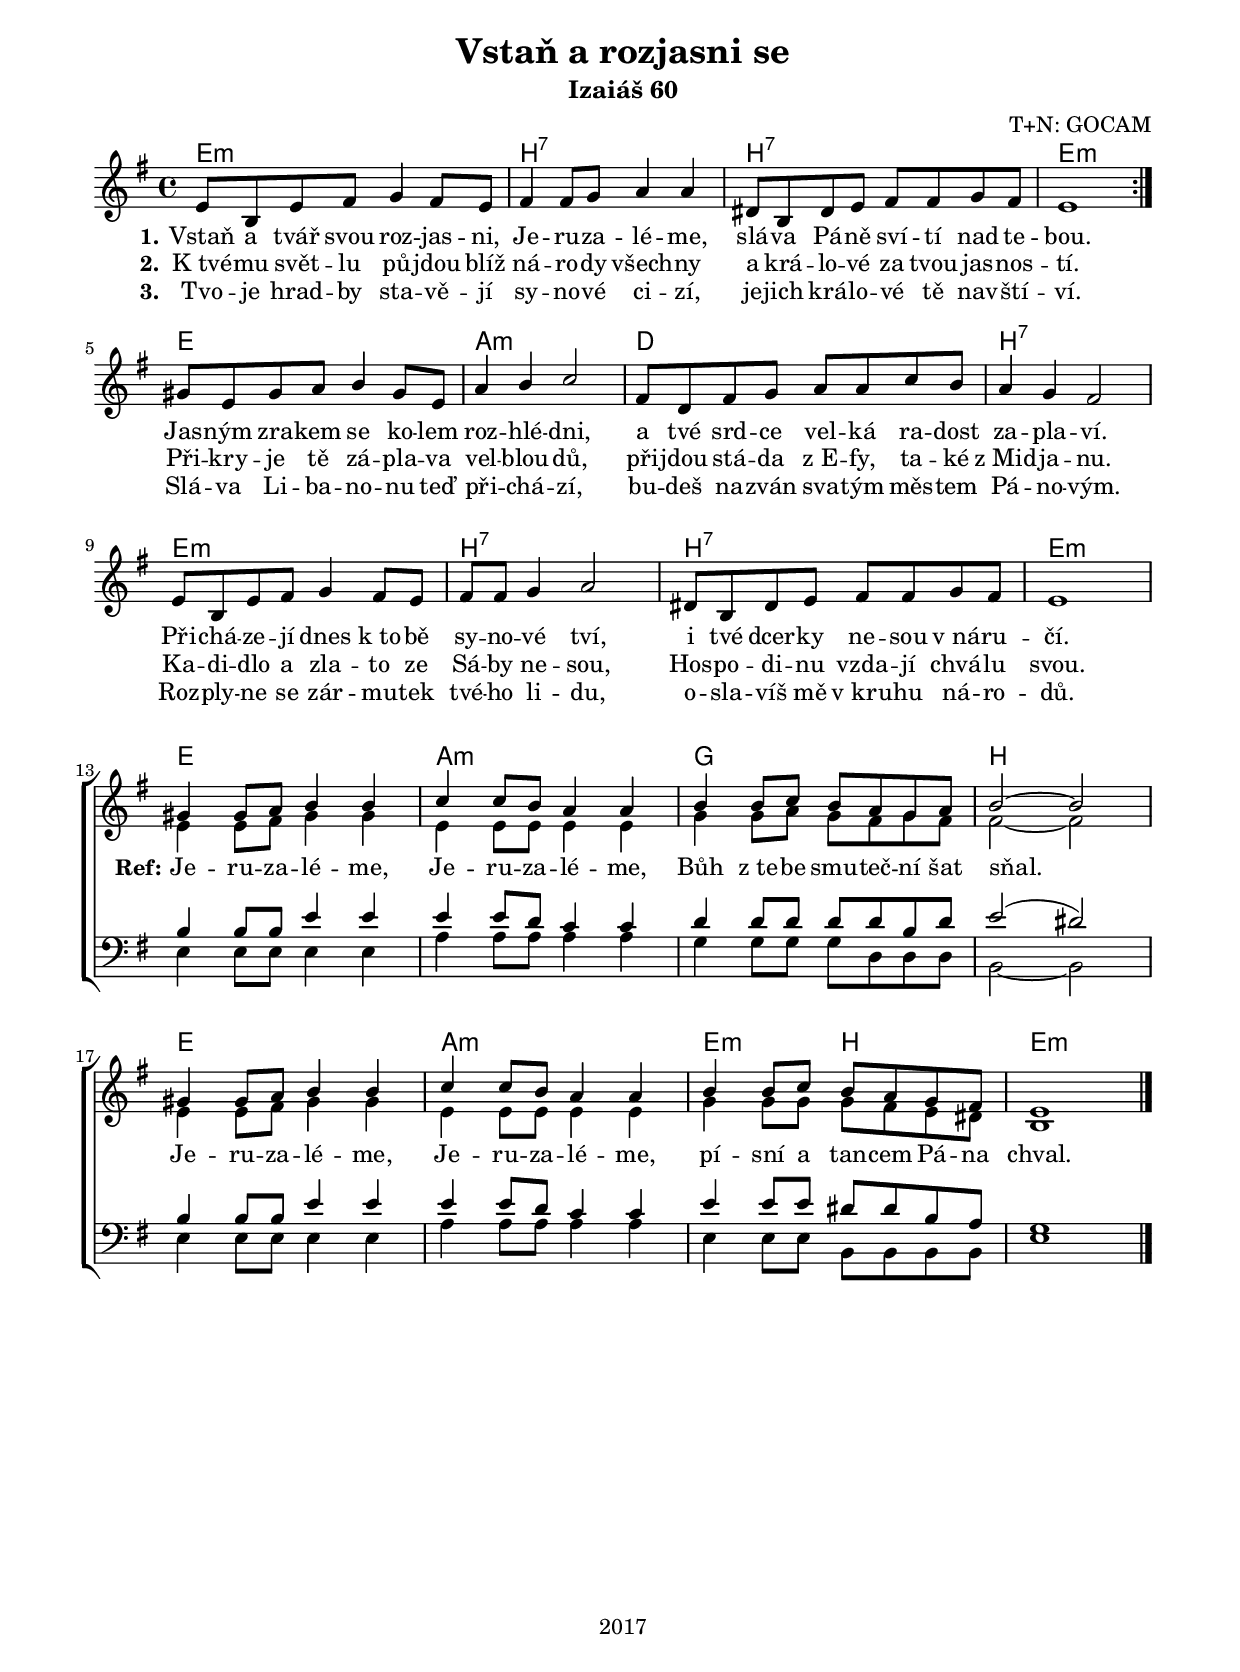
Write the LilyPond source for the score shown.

\version "2.16.2"

\header {
  title = "Vstaň a rozjasni se"
  subtitle = "Izaiáš 60"
  composer = "T+N: GOCAM"
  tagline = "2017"
}

#(set-global-staff-size 19)

\paper {
  system-system-spacing #'minimum-distance = #20
  
  top-margin = 1\cm
  left-margin = 1.6\cm
  right-margin = 1.5\cm
  bottom-margin = 1.5\cm
  indent = 0\cm
}

global = {
  \time 4/4
  \key e \minor
}

soprano = \relative c' {
  \global
  \repeat volta 2 {
  e8 b e fis g4 fis8 e |
  fis4 fis8 g a4 a |
  dis,8 b dis e fis fis g fis |
  e1 | \break
  }
  gis8 e gis a b4 gis8 e |
  a4 b c2 |
  fis,8 d fis g a a c b |
  a4 g fis2 |
  e8 b e fis g4 fis8 e |
  fis8 fis g4 a2 |
  dis,8 b dis e fis fis g fis |
  e1 | \break
  \overrideProperty #"Score.NonMusicalPaperColumn"
    #'line-break-system-details #'((Y-offset . 77))
  
  gis4 gis8 a b4 b |
  c4 c8 b a4 a |
  b4 b8 c b a g a |
  b2~ b | \break
  \overrideProperty #"Score.NonMusicalPaperColumn"
    #'line-break-system-details #'((Y-offset . 106))
  gis4 gis8 a b4 b |
  c4 c8 b a4 a |
  b4 b8 c b a g fis |
  e1 \bar "|."
}

alto = \relative c' {
  \global
  \repeat unfold 12 { \skip 1 }
  e4 e8 fis gis4 gis |
  e4 e8 e e4 e |
  g4 g8 a g fis g fis |
  fis2~ fis |
  e4 e8 fis gis4 gis |
  e4 e8 e e4 e |
  g4 g8 g g fis e dis |
  b1
}

tenor = \relative c' {
  \global
  \repeat unfold 12 { \skip 1 }
  b4 b8 b e4 e |
  e4 e8 d c4 c |
  d4 d8 d d d b d |
  e2( dis) |
  b4 b8 b e4 e |
  e4 e8 d c4 c |
  e4 e8 e dis dis b a |
  g1
}

bass = \relative c {
  \global
  \repeat unfold 12 { \skip 1 }
  e4 e8 e e4 e |
  a4 a8 a a4 a |
  g4 g8 g g d d d |
  b2~ b |
  e4 e8 e e4 e |
  a4 a8 a a4 a |
  e4 e8 e b b b b |
  e1
}

songChords = \chordmode {
  \germanChords
  \repeat volta 2 {
  e1:m |
  b1:7 |
  b1:7 |
  e1:m |
  }
  e1 |
  a1:m |
  d1 |
  b1:7 |
  e1:m |
  b1:7 |
  b1:7
  e1:m |
 
  e1 |
  a1:m |
  g1 |
  b1 |
  e1 |
  a1:m |
  e2:m b2 |
  e1:m
}

verseOne = \lyricmode {
  \set stanza = "1."
  Vstaň a tvář svou roz -- jas -- ni, Je -- ru -- za -- lé -- me,
  slá -- va Pá -- ně sví -- tí nad te -- bou.
  Jas -- ným zra -- kem se ko -- lem roz -- hlé -- dni,
  a tvé srd -- ce vel -- ká ra -- dost za -- pla -- ví.
  Při -- chá -- ze -- jí dnes "k to" -- bě sy -- no -- vé tví,
  i tvé dcer -- ky ne -- sou "v ná" -- ru -- čí.
  
  \set stanza = "Ref:"
  Je -- ru -- za -- lé -- me, Je -- ru -- za -- lé -- me,
  Bůh "z te" -- be smu -- teč -- ní šat sňal.
  Je -- ru -- za -- lé -- me, Je -- ru -- za -- lé -- me,
  pí -- sní a tan -- cem Pá -- na chval.
}

verseTwo = \lyricmode {
  \set stanza = "2."
  "K tvé" -- mu svět -- lu pů -- jdou blíž ná -- ro -- dy všech -- ny
  a krá -- lo -- vé za tvou jas -- nos -- tí.
  Při -- kry -- je tě zá -- pla -- va vel -- blou -- dů,
  při -- jdou stá -- da "z E" -- fy, ta -- ké "z Mid" -- ja -- nu.
  Ka -- di -- dlo a zla -- to ze Sá -- by ne -- sou,
  Hos -- po -- di -- nu vzda -- jí chvá -- lu svou.
}

verseThree = \lyricmode {
  \set stanza = "3."
  Tvo -- je hrad -- by sta -- vě -- jí sy -- no -- vé ci -- zí,
  je -- jich krá -- lo -- vé tě nav -- ští -- ví.
  Slá -- va Li -- ba -- no -- nu teď při -- chá -- zí,
  bu -- deš na -- zván sva -- tým měs -- tem Pá -- no -- vým.
  Roz -- ply -- ne se zár -- mu -- tek tvé -- ho li -- du,
  o -- sla -- víš mě "v kru" -- hu ná -- ro -- dů.
}


\score {
  \new ChoirStaff <<
    \new ChordNames \songChords
    \new Staff \with {
      midiInstrument = "piano"
    } <<
      \override Staff.VerticalAxisGroup #'remove-first = ##t
      \new Voice = "soprano" { \voiceOne \soprano }
      \new Voice = "alto" { \voiceTwo \alto }
    >>
    \new Lyrics \with {
      %\override VerticalAxisGroup #'staff-affinity = #CENTER
    } \lyricsto "soprano" \verseOne
    \new Lyrics \with {
      %\override VerticalAxisGroup #'staff-affinity = #CENTER
    } \lyricsto "soprano" \verseTwo
    \new Lyrics \with {
      %\override VerticalAxisGroup #'staff-affinity = #CENTER
    } \lyricsto "soprano" \verseThree
    \new Staff \with {
      midiInstrument = "piano"
    } <<
      \override Staff.VerticalAxisGroup #'remove-first = ##t
      \clef bass
      \new Voice = "tenor" { \voiceOne \tenor }
      \new Voice = "bass" { \voiceTwo \bass }
    >>
  >>
  \layout { \context { \Staff \RemoveEmptyStaves } }
  \midi { }
}
